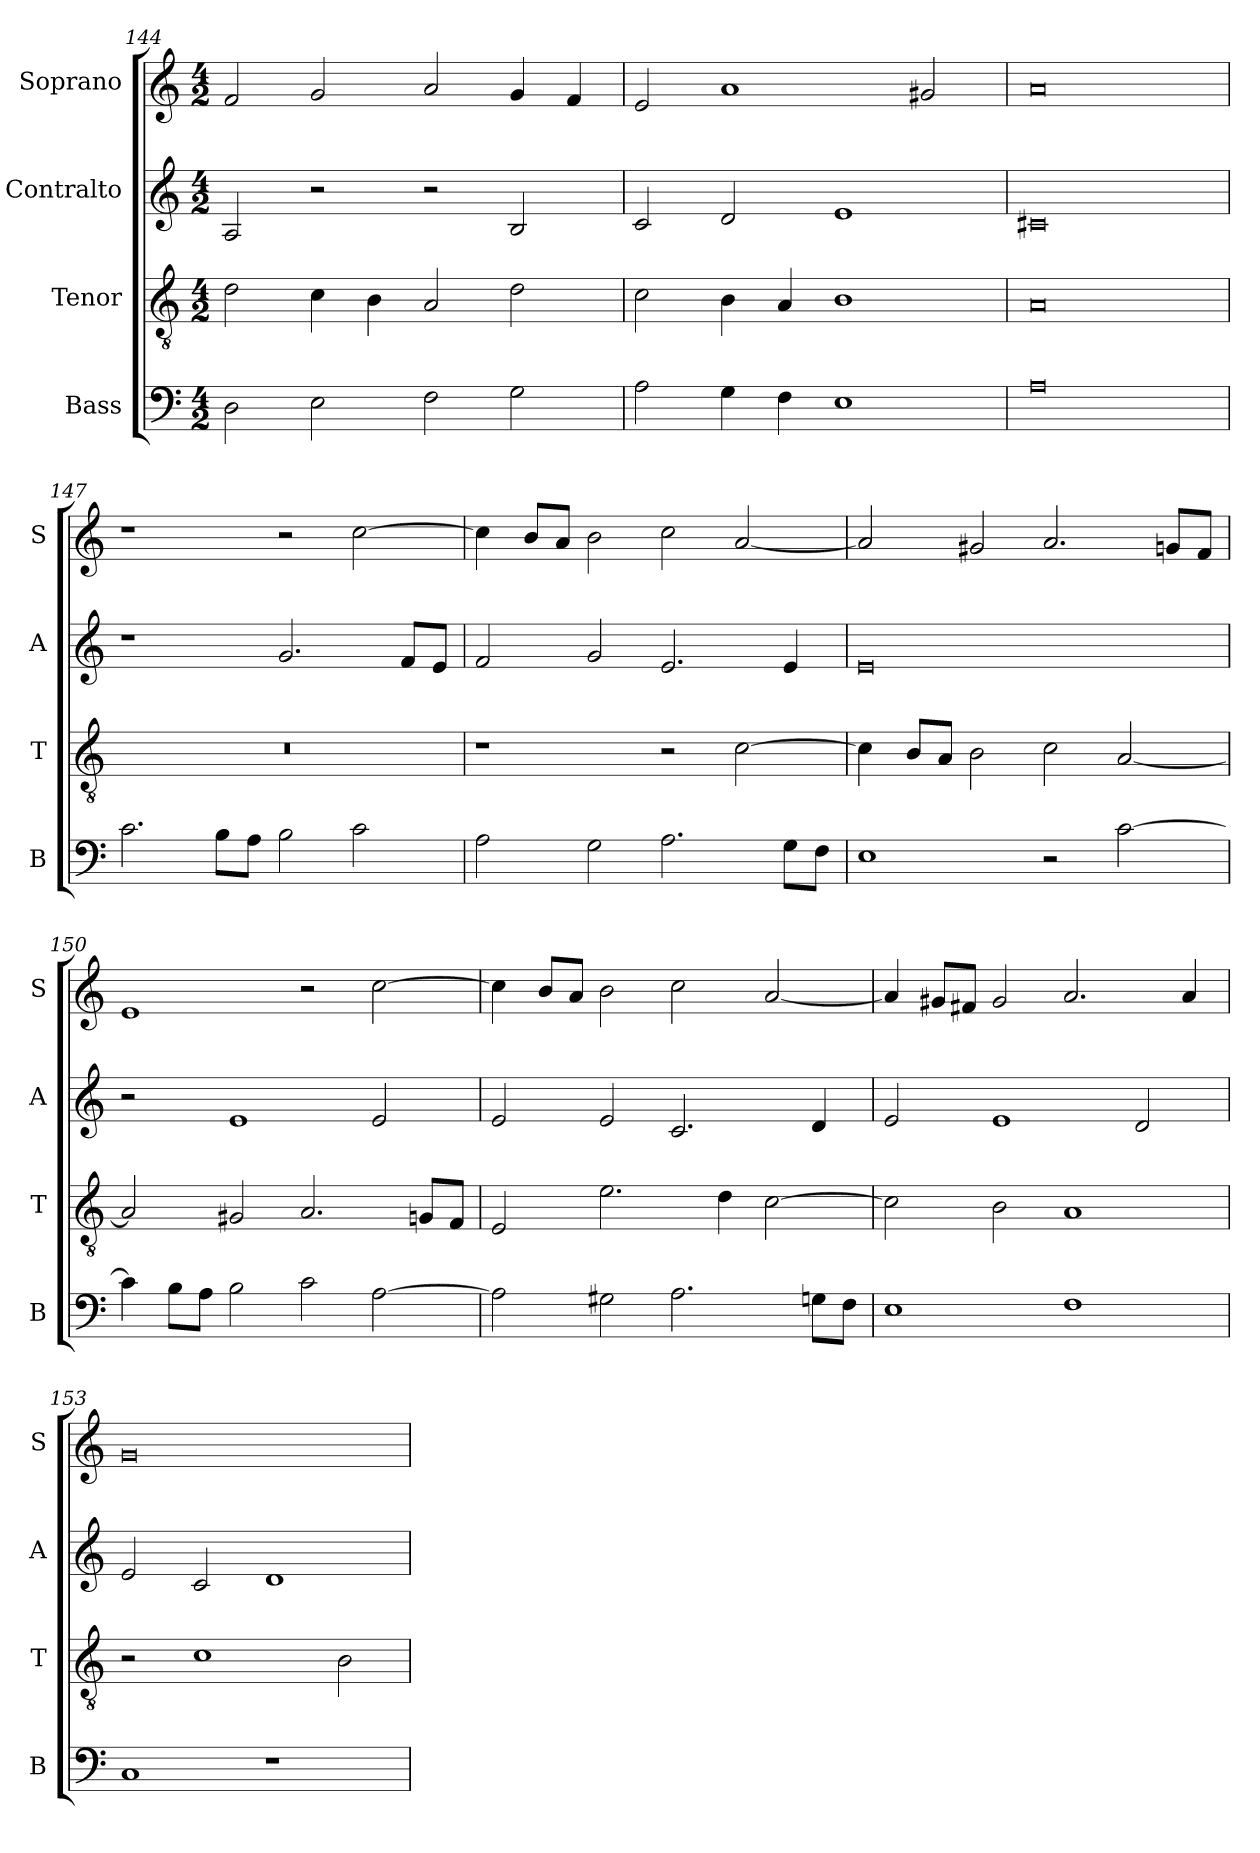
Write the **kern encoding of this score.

**kern	**kern	**kern	**kern
*part4	*part3	*part2	*part1
*staff4	*staff3	*staff2	*staff1
*I"Bass	*I"Tenor	*I"Contralto	*I"Soprano
*I'B	*I'T	*I'A	*I'S
*clefF4	*clefGv2	*clefG2	*clefG2
*k[]	*k[]	*k[]	*k[]
*A:aeo	*A:aeo	*A:aeo	*A:aeo
*M4/2	*M4/2	*M4/2	*M4/2
=144	=144	=144	=144
2D	2d	2A	2f
2E	4c	2r	2g
.	4B	.	.
2F	2A	2r	2a
2G	2d	2B	4g
.	.	.	4f
=145	=145	=145	=145
2A	2c	2c	2e
4G	4B	2d	1a
4F	4A	.	.
1E	1B	1e	.
.	.	.	2g#X
=146	=146	=146	=146
0A	0A	0c#X	0a
=147	=147	=147	=147
2.c	0r	1r	1r
8B\L	.	.	.
8A\J	.	.	.
2B	.	2.g	2r
2c	.	.	[2cc
.	.	8f/L	.
.	.	8e/J	.
=148	=148	=148	=148
2A	1r	2f	4cc]
.	.	.	8b/L
.	.	.	8a/J
2G	.	2g	2b
2.A	2r	2.e	2cc
.	[2c	.	[2a
8G\L	.	4e	.
8F\J	.	.	.
=149	=149	=149	=149
1E	4c]	0e	2a]
.	8B/L	.	.
.	8A/J	.	.
.	2B	.	2g#X
2r	2c	.	2.a
[2c	[2A	.	.
.	.	.	8gn/L
.	.	.	8f/J
=150	=150	=150	=150
4c]	2A]	2r	1e
8B\L	.	.	.
8A\J	.	.	.
2B	2G#X	1e	.
2c	2.A	.	2r
[2A	.	2e	[2cc
.	8Gn/L	.	.
.	8F/J	.	.
=151	=151	=151	=151
2A]	2E	2e	4cc]
.	.	.	8b/L
.	.	.	8a/J
2G#X	2.e	2e	2b
2.A	.	2.c	2cc
.	4d	.	.
.	[2c	.	[2a
8Gn\L	.	4d	.
8F\J	.	.	.
=152	=152	=152	=152
1E	2c]	2e	4a]
.	.	.	8g#X/L
.	.	.	8f#X/J
.	2B	1e	2g#
1F	1A	.	2.a
.	.	2d	.
.	.	.	4a
=153	=153	=153	=153
1C	2r	2e	0g
.	1c	2c	.
1r	.	1d	.
.	2B	.	.
=	=	=	=
*-	*-	*-	*-
